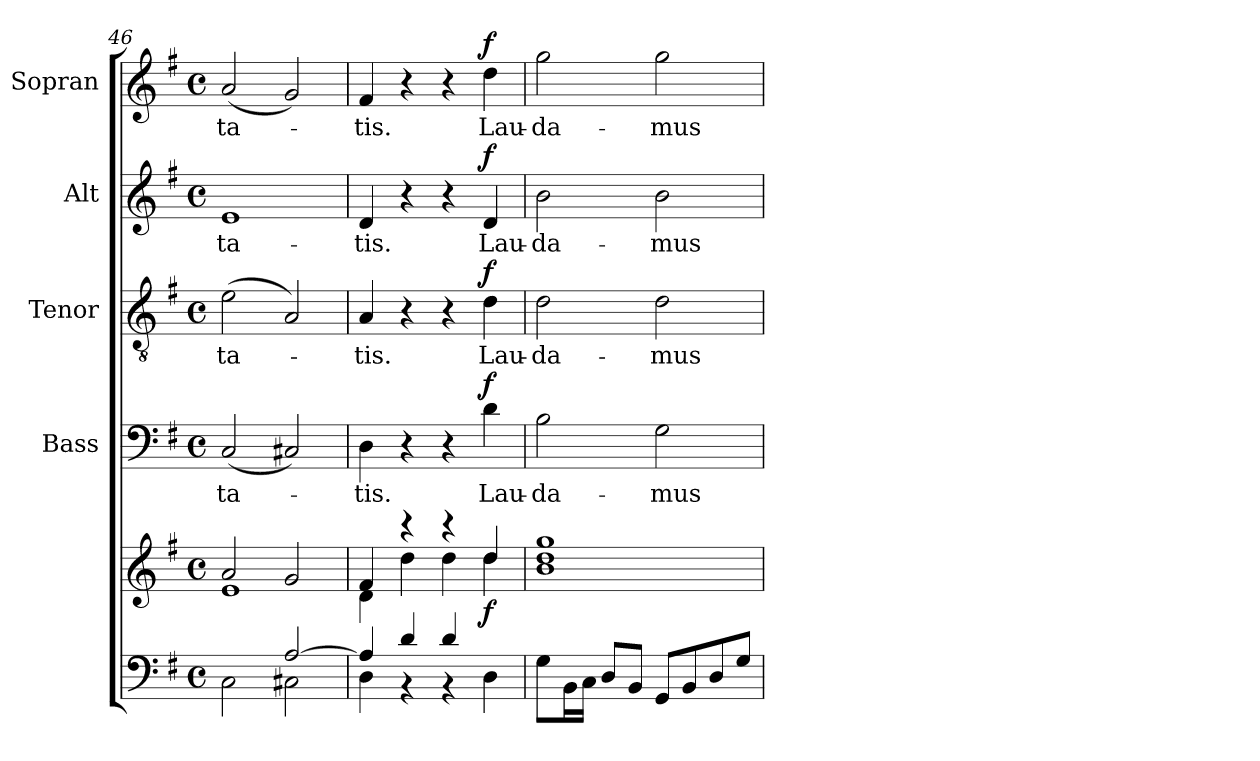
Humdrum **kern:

**kern	**kern	**dynam	**kern	**text	**dynam	**kern	**text	**dynam	**kern	**text	**dynam	**kern	**text	**dynam
*part5	*part5	*part5	*part4	*part4	*part4	*part3	*part3	*part3	*part2	*part2	*part2	*part1	*part1	*part1
*staff6	*staff5	*staff5/6	*staff4	*staff4	*staff4	*staff3	*staff3	*staff3	*staff2	*staff2	*staff2	*staff1	*staff1	*staff1
*	*	*	*I"Bass	*	*	*I"Tenor	*	*	*I"Alt	*	*	*I"Sopran	*	*
*	*	*	*I'B.	*	*	*I'T.	*	*	*I'A.	*	*	*I'S.	*	*
*clefF4	*clefG2	*	*clefF4	*	*	*clefGv2	*	*	*clefG2	*	*	*clefG2	*	*
*k[f#]	*k[f#]	*	*k[f#]	*	*	*k[f#]	*	*	*k[f#]	*	*	*k[f#]	*	*
*G:	*G:	*	*G:	*	*	*G:	*	*	*G:	*	*	*G:	*	*
*M4/4	*M4/4	*	*M4/4	*	*	*M4/4	*	*	*M4/4	*	*	*M4/4	*	*
*met(c)	*met(c)	*	*met(c)	*	*	*met(c)	*	*	*met(c)	*	*	*met(c)	*	*
=46	=46	=46	=46	=46	=46	=46	=46	=46	=46	=46	=46	=46	=46	=46
*^	*^	*	*	*	*	*	*	*	*	*	*	*	*	*
!	!	!	!	!	!	!LO:LY:b	!	!	!LO:LY:b	!	!	!LO:LY:b	!	!	!LO:LY:b	!
2ryy	2C\	2a/	1e	.	(<2C/	-ta-	.	(>2e\	-ta-	.	1e	-ta-	.	(<2a/	-ta-	.
[>2A/	2C#X\	2g/	.	.	2C#X/)	.	.	2A/)	.	.	.	.	.	2g/)	.	.
=47	=47	=47	=47	=47	=47	=47	=47	=47	=47	=47	=47	=47	=47	=47	=47	=47
!	!	!	!	!	!	!LO:LY:b	!	!	!LO:LY:b	!	!	!LO:LY:b	!	!	!LO:LY:b	!
4A/]	4D\	4f#/	4d\	.	4D\	-tis.	.	4A/	-tis.	.	4d/	-tis.	.	4f#/	-tis.	.
4d/	4r	4rbb	4dd\	.	4r	.	.	4r	.	.	4r	.	.	4r	.	.
4d/	4r	4rbb	4dd\	.	4r	.	.	4r	.	.	4r	.	.	4r	.	.
!	!	!	!	!LO:DY:b	!	!LO:LY:b	!LO:DY:a	!	!LO:LY:b	!LO:DY:a	!	!LO:LY:b	!LO:DY:a	!	!LO:LY:b	!LO:DY:a
4ryy	4D\	4dd/	4dd\	f	4d\	Lau-	f	4d\	Lau-	f	4d/	Lau-	f	4dd\	Lau-	f
=48	=48	=48	=48	=48	=48	=48	=48	=48	=48	=48	=48	=48	=48	=48	=48	=48
!	!	!	!	!	!	!LO:LY:b	!	!	!LO:LY:b	!	!	!LO:LY:b	!	!	!LO:LY:b	!
*v	*v	*	*	*	*	*	*	*	*	*	*	*	*	*	*	*
*	*v	*v	*	*	*	*	*	*	*	*	*	*	*	*	*
8G\L	1b 1dd 1gg	.	2B\	-da-	.	2d\	-da-	.	2b\	-da-	.	2gg\	-da-	.
16BB\L	.	.	.	.	.	.	.	.	.	.	.	.	.	.
16C\JJ	.	.	.	.	.	.	.	.	.	.	.	.	.	.
8D/L	.	.	.	.	.	.	.	.	.	.	.	.	.	.
8BB/J	.	.	.	.	.	.	.	.	.	.	.	.	.	.
!	!	!	!	!LO:LY:b	!	!	!LO:LY:b	!	!	!LO:LY:b	!	!	!LO:LY:b	!
8GG/L	.	.	2G\	-mus	.	2d\	-mus	.	2b\	-mus	.	2gg\	-mus	.
8BB/	.	.	.	.	.	.	.	.	.	.	.	.	.	.
8D/	.	.	.	.	.	.	.	.	.	.	.	.	.	.
8G/J	.	.	.	.	.	.	.	.	.	.	.	.	.	.
=	=	=	=	=	=	=	=	=	=	=	=	=	=	=
*-	*-	*-	*-	*-	*-	*-	*-	*-	*-	*-	*-	*-	*-	*-
